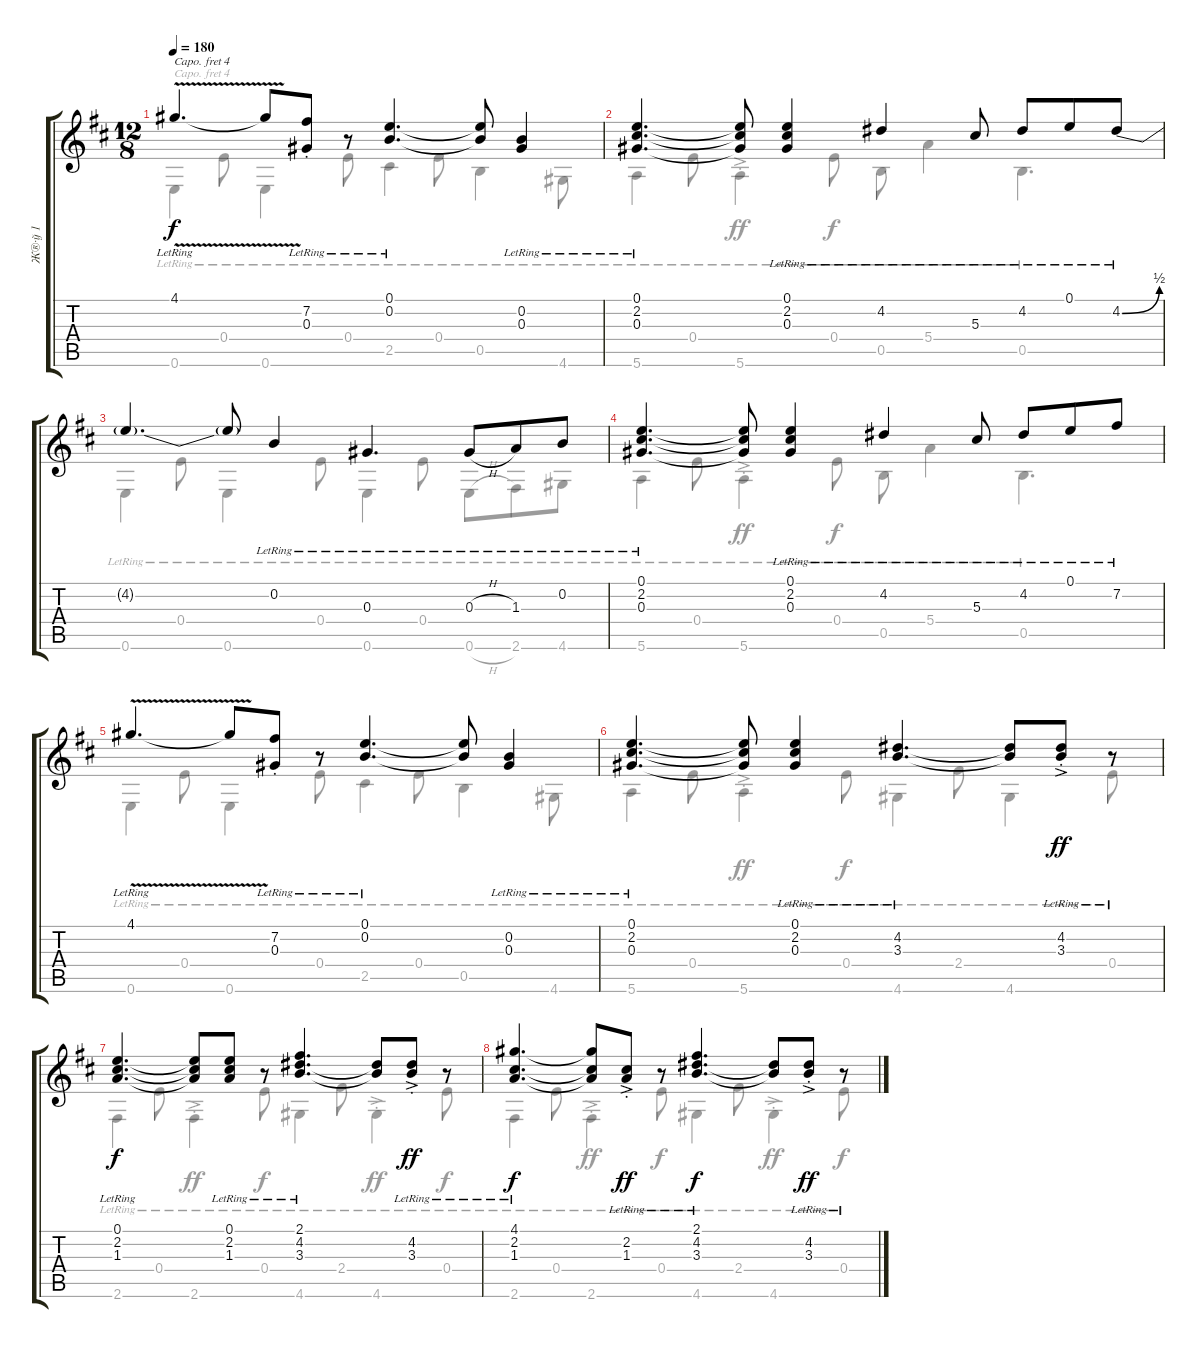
\track ("Ж®·ў 1" "Ж®·ў 1") {instrument acousticguitarsteel}
\staff {score tabs}
\capo 4
\tuning (C4 G3 E3 C3 G2 C2) {hide}
\voice
\ts (12 8)
\tempo 180
\clef g2
\ks d
4.1{v lr}.4{d dy f} 4.1{t}.8 (7.2{st lr} 0.3{lr}).8 r.8 (0.1{lr} 0.2{lr}).4{d} (0.1{t} 0.2{t}).8 (0.2{lr} 0.3{lr}).4 |
(0.1{lr} 2.2{lr} 0.3{lr}).4{d} (0.1{t} 2.2{t} 0.3{t}).8 (0.1{lr} 2.2{lr} 0.3{lr}).4 4.2{lr}.4 5.3{lr}.8 4.2{lr}.8 0.1{lr}.8 4.2{be (bend 0 0 60 2) lr}.8 |
4.2{t}.4{d} 4.2{t}.8 0.2{lr}.4 0.3{lr}.4{d} 0.3{h lr}.8 1.3{lr}.8 0.2{lr}.8 |
(0.1{lr} 2.2{lr} 0.3{lr}).4{d} (0.1{t} 2.2{t} 0.3{t}).8 (0.1{lr} 2.2{lr} 0.3{lr}).4 4.2{lr}.4 5.3{lr}.8 4.2{lr}.8 0.1{lr}.8 7.2{lr}.8 |
4.1{v lr}.4{d} 4.1{t}.8 (7.2{st lr} 0.3{lr}).8 r.8 (0.1{lr} 0.2{lr}).4{d} (0.1{t} 0.2{t}).8 (0.2{lr} 0.3{lr}).4 |
(0.1{lr} 2.2{lr} 0.3{lr}).4{d} (0.1{t} 2.2{t} 0.3{t}).8 (0.1{lr} 2.2{lr} 0.3{lr}).4 (4.2{lr} 3.3{lr}).4{d} (4.2{t} 3.3{t}).8 (4.2{ac st lr} 3.3{ac st lr}).8{dy ff} r.8 |
(0.1{lr} 2.2{lr} 1.3{lr}).4{d dy f} (0.1{t} 2.2{t} 1.3{t}).8 (0.1{lr} 2.2{lr} 1.3{lr}).8 r.8 (2.1{lr} 4.2{lr} 3.3{lr}).4{d} (4.2{t} 3.3{t}).8 (4.2{ac lr} 3.3{ac st lr}).8{dy ff} r.8 |
(4.1{lr} 2.2{lr} 1.3{lr}).4{d dy f} (4.1{t} 2.2{t} 1.3{t}).8 (2.2{ac lr} 1.3{ac st lr}).8{dy ff} r.8 (2.1{lr} 4.2{lr} 3.3{lr}).4{d dy f} (4.2{t} 3.3{t}).8 (4.2{ac st lr} 3.3{ac st lr}).8{dy ff} r.8
\voice
\clef g2
\ottava regular
\simile none
\ks d
0.6{lr}.4{dy f} 0.4{lr}.8 0.6{lr}.4 0.4{lr}.8 2.5{lr}.4 0.4{lr}.8 0.5{lr}.4 4.6{lr}.8 |
5.6{lr}.4 0.4{lr}.8 5.6{ac st lr}.4{dy ff} 0.4{lr}.8{dy f} 0.5{lr}.8 5.4{lr}.4 0.5{lr}.4{d} |
0.6{lr}.4 0.4{lr}.8 0.6{lr}.4 0.4{lr}.8 0.6{lr}.4 0.4{lr}.8 0.6{h lr}.8 2.6{lr}.8 4.6{lr}.8 |
5.6{lr}.4 0.4{lr}.8 5.6{ac st lr}.4{dy ff} 0.4{lr}.8{dy f} 0.5{lr}.8 5.4{lr}.4 0.5{lr}.4{d} |
0.6{lr}.4 0.4{lr}.8 0.6{lr}.4 0.4{lr}.8 2.5{lr}.4 0.4{lr}.8 0.5{lr}.4 4.6{lr}.8 |
5.6{lr}.4 0.4{lr}.8 5.6{ac st lr}.4{dy ff} 0.4{lr}.8{dy f} 4.6{lr}.4 2.4{lr}.8 4.6{lr}.4 0.4{lr}.8 |
2.6{lr}.4 0.4{lr}.8 2.6{ac st lr}.4{dy ff} 0.4{lr}.8{dy f} 4.6{lr}.4 2.4{lr}.8 4.6{ac st lr}.4{dy ff} 0.4{lr}.8{dy f} |
2.6{lr}.4 0.4{lr}.8 2.6{ac st lr}.4{dy ff} 0.4{lr}.8{dy f} 4.6{lr}.4 2.4{lr}.8 4.6{ac st lr}.4{dy ff} 0.4{lr}.8{dy f}
